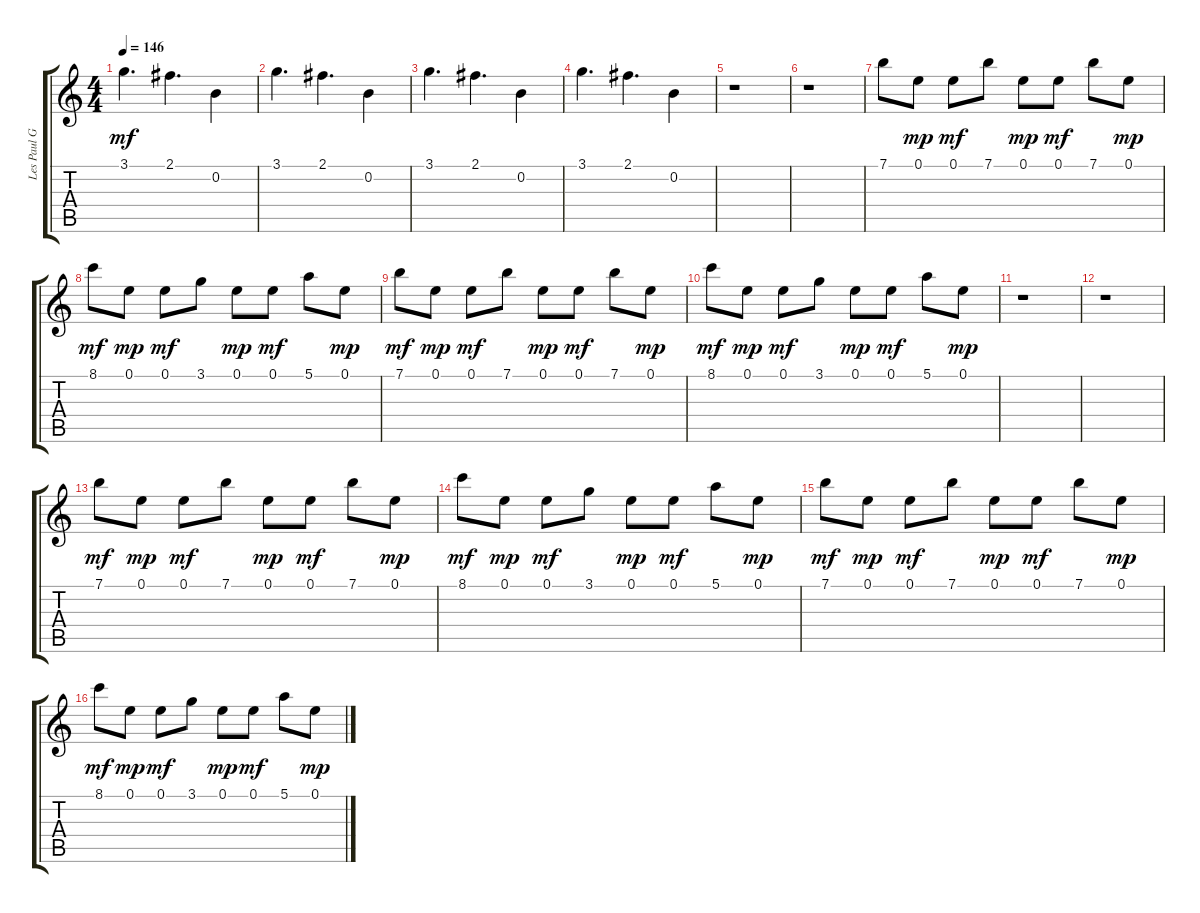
\track ("Les Paul Guitar Arp." "Les Paul G") {instrument distortionguitar}
\staff {score tabs}
\tuning (E4 B3 G3 D3 A2 E2) {hide}
\ts (4 4)
\tempo 146
\clef g2
\ks c
3.1.4{d dy mf} 2.1.4{d} 0.2.4 |
3.1.4{d} 2.1.4{d} 0.2.4 |
3.1.4{d instrument distortionguitar} 2.1.4{d} 0.2.4 |
3.1.4{d} 2.1.4{d} 0.2.4 |
r.1 |
r.1 |
7.1.8 0.1.8{dy mp} 0.1.8{dy mf} 7.1.8 0.1.8{dy mp} 0.1.8{dy mf} 7.1.8 0.1.8{dy mp} |
8.1.8{dy mf} 0.1.8{dy mp} 0.1.8{dy mf} 3.1.8 0.1.8{dy mp} 0.1.8{dy mf} 5.1.8 0.1.8{dy mp} |
7.1.8{dy mf} 0.1.8{dy mp} 0.1.8{dy mf} 7.1.8 0.1.8{dy mp} 0.1.8{dy mf} 7.1.8 0.1.8{dy mp} |
8.1.8{dy mf} 0.1.8{dy mp} 0.1.8{dy mf} 3.1.8 0.1.8{dy mp} 0.1.8{dy mf} 5.1.8 0.1.8{dy mp} |
r.1 |
r.1 |
7.1.8{dy mf} 0.1.8{dy mp} 0.1.8{dy mf} 7.1.8 0.1.8{dy mp} 0.1.8{dy mf} 7.1.8 0.1.8{dy mp} |
8.1.8{dy mf} 0.1.8{dy mp} 0.1.8{dy mf} 3.1.8 0.1.8{dy mp} 0.1.8{dy mf} 5.1.8 0.1.8{dy mp} |
7.1.8{dy mf} 0.1.8{dy mp} 0.1.8{dy mf} 7.1.8 0.1.8{dy mp} 0.1.8{dy mf} 7.1.8 0.1.8{dy mp} |
8.1.8{dy mf} 0.1.8{dy mp} 0.1.8{dy mf} 3.1.8 0.1.8{dy mp} 0.1.8{dy mf} 5.1.8 0.1.8{dy mp}
